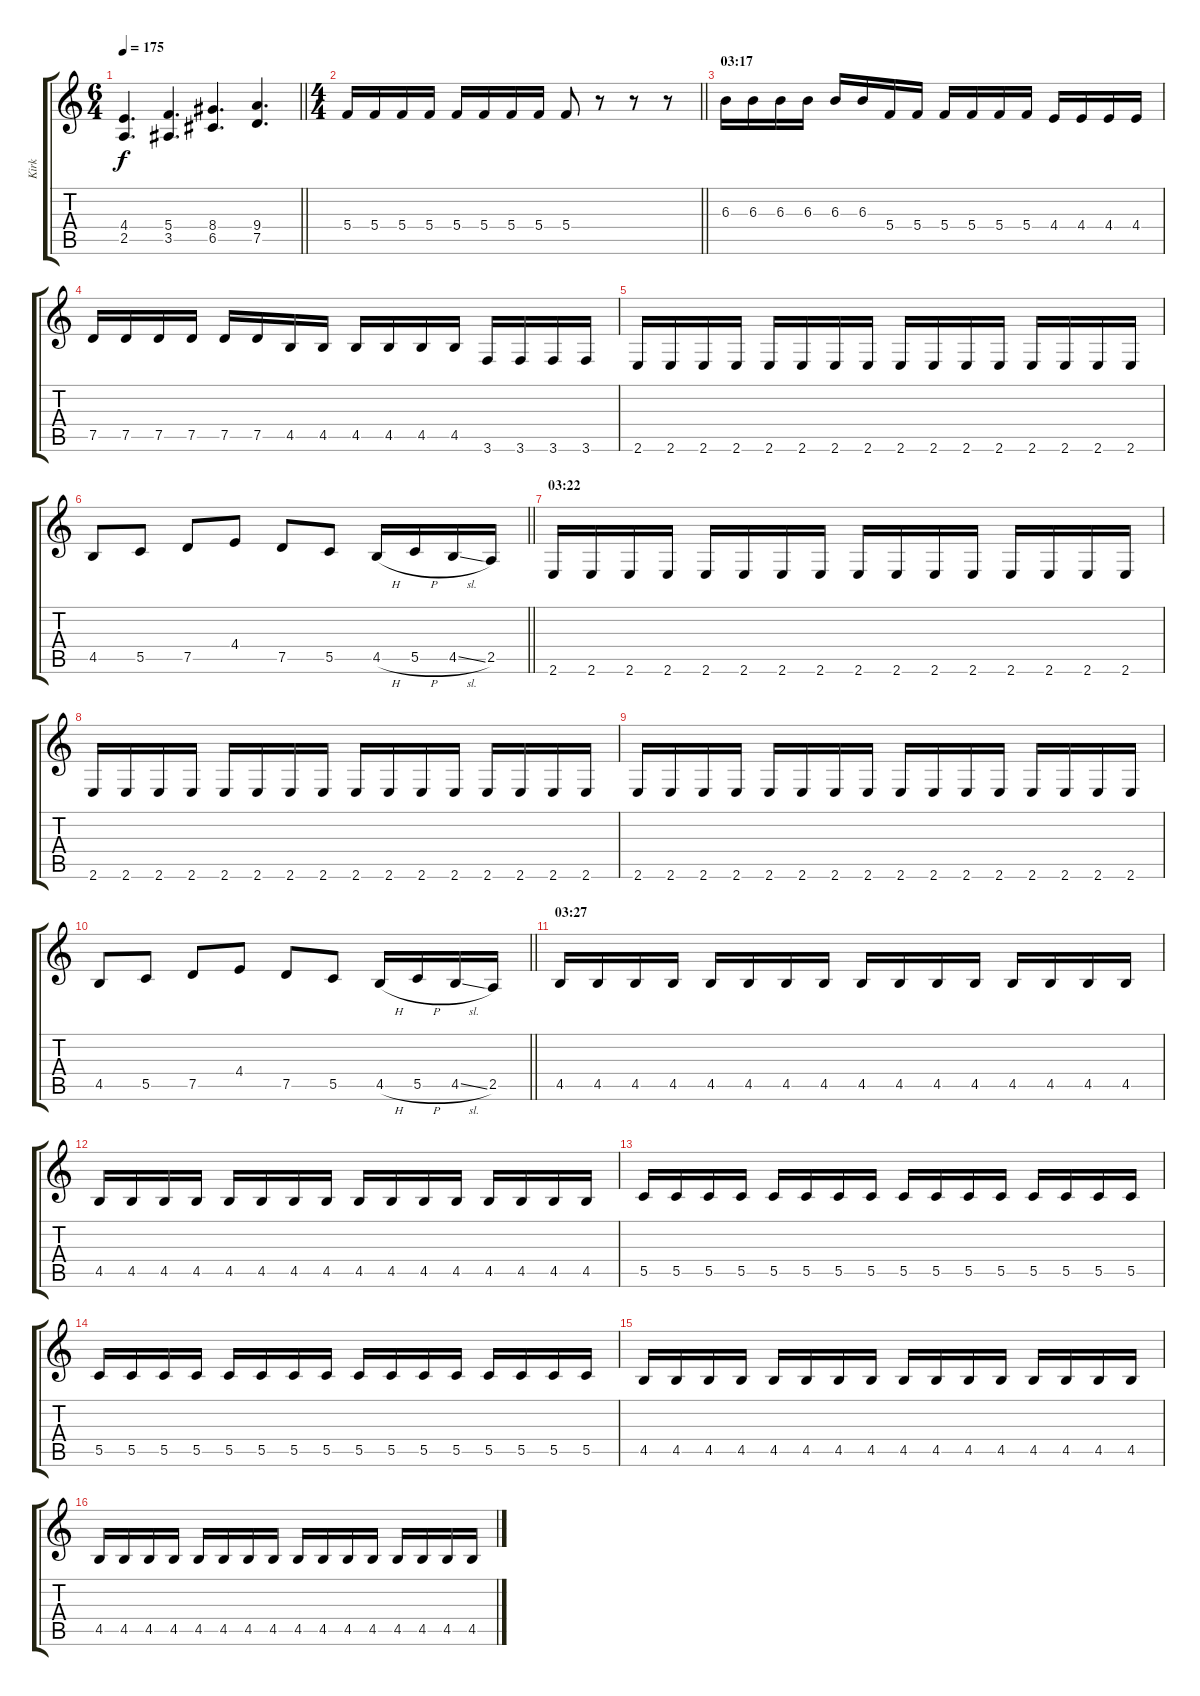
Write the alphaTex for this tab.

\track ("Kirk" "Kirk") {instrument distortionguitar}
\staff {score tabs}
\tuning (D4 A3 F3 C3 G2 D2) {hide}
\ts (6 4)
\tempo 175
\clef g2
\barLineRight lightlight
\ks c
(4.4 2.5).4{d dy f} (5.4 3.5).4{d} (8.4 6.5).4{d} (9.4 7.5).4{d} |
\ts (4 4)
\barLineRight lightlight
5.4.16 5.4.16 5.4.16 5.4.16 5.4.16 5.4.16 5.4.16 5.4.16 5.4.8 r.8 r.8 r.8 |
\section ("" "03:17")
6.3.16 6.3.16 6.3.16 6.3.16 6.3.16 6.3.16 5.4.16 5.4.16 5.4.16 5.4.16 5.4.16 5.4.16 4.4.16 4.4.16 4.4.16 4.4.16 |
7.5.16 7.5.16 7.5.16 7.5.16 7.5.16 7.5.16 4.5.16 4.5.16 4.5.16 4.5.16 4.5.16 4.5.16 3.6.16 3.6.16 3.6.16 3.6.16 |
2.6.16 2.6.16 2.6.16 2.6.16 2.6.16 2.6.16 2.6.16 2.6.16 2.6.16 2.6.16 2.6.16 2.6.16 2.6.16 2.6.16 2.6.16 2.6.16 |
\barLineRight lightlight
4.5.8 5.5.8 7.5.8 4.4.8 7.5.8 5.5.8 4.5{h}.16 5.5{h}.16 4.5{sl}.16 2.5.16 |
\section ("" "03:22")
2.6.16 2.6.16 2.6.16 2.6.16 2.6.16 2.6.16 2.6.16 2.6.16 2.6.16 2.6.16 2.6.16 2.6.16 2.6.16 2.6.16 2.6.16 2.6.16 |
2.6.16 2.6.16 2.6.16 2.6.16 2.6.16 2.6.16 2.6.16 2.6.16 2.6.16 2.6.16 2.6.16 2.6.16 2.6.16 2.6.16 2.6.16 2.6.16 |
2.6.16 2.6.16 2.6.16 2.6.16 2.6.16 2.6.16 2.6.16 2.6.16 2.6.16 2.6.16 2.6.16 2.6.16 2.6.16 2.6.16 2.6.16 2.6.16 |
\barLineRight lightlight
4.5.8 5.5.8 7.5.8 4.4.8 7.5.8 5.5.8 4.5{h}.16 5.5{h}.16 4.5{sl}.16 2.5.16 |
\section ("" "03:27")
4.5.16 4.5.16 4.5.16 4.5.16 4.5.16 4.5.16 4.5.16 4.5.16 4.5.16 4.5.16 4.5.16 4.5.16 4.5.16 4.5.16 4.5.16 4.5.16 |
4.5.16 4.5.16 4.5.16 4.5.16 4.5.16 4.5.16 4.5.16 4.5.16 4.5.16 4.5.16 4.5.16 4.5.16 4.5.16 4.5.16 4.5.16 4.5.16 |
5.5.16 5.5.16 5.5.16 5.5.16 5.5.16 5.5.16 5.5.16 5.5.16 5.5.16 5.5.16 5.5.16 5.5.16 5.5.16 5.5.16 5.5.16 5.5.16 |
5.5.16 5.5.16 5.5.16 5.5.16 5.5.16 5.5.16 5.5.16 5.5.16 5.5.16 5.5.16 5.5.16 5.5.16 5.5.16 5.5.16 5.5.16 5.5.16 |
4.5.16 4.5.16 4.5.16 4.5.16 4.5.16 4.5.16 4.5.16 4.5.16 4.5.16 4.5.16 4.5.16 4.5.16 4.5.16 4.5.16 4.5.16 4.5.16 |
4.5.16 4.5.16 4.5.16 4.5.16 4.5.16 4.5.16 4.5.16 4.5.16 4.5.16 4.5.16 4.5.16 4.5.16 4.5.16 4.5.16 4.5.16 4.5.16
